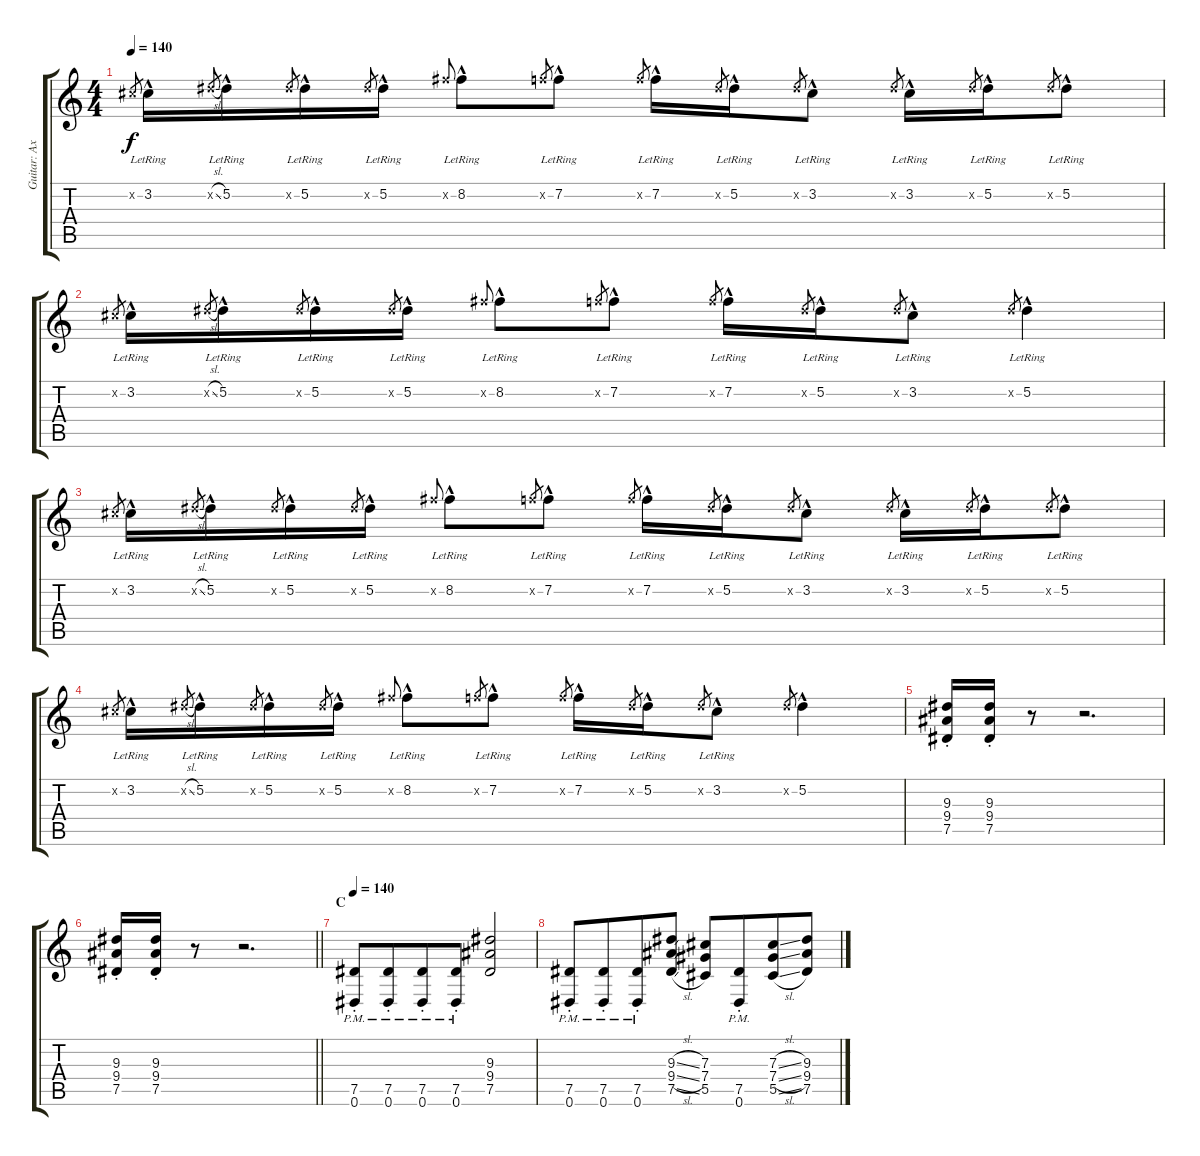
\track ("Guitar: Axel" "Guitar: Ax") {instrument distortionguitar}
\staff {score tabs}
\tuning (Eb4 Bb3 Gb3 Db3 Ab2 Eb2) {hide}
\ts (4 4)
\tempo 140
\clef g2
\ks c
3.2{x}.8{gr dy f} 3.2{hac lr}.16 5.2{sl x}.8{gr} 5.2{hac lr}.16 5.2{x}.8{gr beam merge} 5.2{hac lr}.16 5.2{x}.8{gr} 5.2{hac lr}.16 8.2{x}.8{gr onbeat} 8.2{hac lr}.8 7.2{x}.8{gr} 7.2{hac lr}.8 7.2{x}.8{gr} 7.2{hac lr}.16 5.2{x}.8{gr} 5.2{hac lr}.16 5.2{x}.8{gr} 3.2{hac lr}.8 5.2{x}.8{gr} 3.2{hac lr}.16 5.2{x}.8{gr} 5.2{hac lr}.16 5.2{x}.8{gr} 5.2{hac lr}.8 |
3.2{x}.8{gr} 3.2{hac lr}.16 5.2{sl x}.8{gr} 5.2{hac lr}.16 5.2{x}.8{gr beam merge} 5.2{hac lr}.16 5.2{x}.8{gr} 5.2{hac lr}.16 8.2{x}.8{gr onbeat} 8.2{hac lr}.8 7.2{x}.8{gr} 7.2{hac lr}.8 7.2{x}.8{gr} 7.2{hac lr}.16 5.2{x}.8{gr} 5.2{hac lr}.16 5.2{x}.8{gr} 3.2{hac lr}.8 5.2{x}.8{gr} 5.2{hac lr}.4 |
3.2{x}.8{gr} 3.2{hac lr}.16 5.2{sl x}.8{gr} 5.2{hac lr}.16 5.2{x}.8{gr beam merge} 5.2{hac lr}.16 5.2{x}.8{gr} 5.2{hac lr}.16 8.2{x}.8{gr onbeat} 8.2{hac lr}.8 7.2{x}.8{gr} 7.2{hac lr}.8 7.2{x}.8{gr} 7.2{hac lr}.16 5.2{x}.8{gr} 5.2{hac lr}.16 5.2{x}.8{gr} 3.2{hac lr}.8 5.2{x}.8{gr} 3.2{hac lr}.16 5.2{x}.8{gr} 5.2{hac lr}.16 5.2{x}.8{gr} 5.2{hac lr}.8 |
3.2{x}.8{gr} 3.2{hac lr}.16 5.2{sl x}.8{gr} 5.2{hac lr}.16 5.2{x}.8{gr beam merge} 5.2{hac lr}.16 5.2{x}.8{gr} 5.2{hac lr}.16 8.2{x}.8{gr onbeat} 8.2{hac lr}.8 7.2{x}.8{gr} 7.2{hac lr}.8 7.2{x}.8{gr} 7.2{hac lr}.16 5.2{x}.8{gr} 5.2{hac lr}.16 5.2{x}.8{gr} 3.2{hac lr}.8 5.2{x}.8{gr} 5.2{hac}.4 |
(9.3{st} 9.4{st} 7.5{st}).16 (9.3{st} 9.4{st} 7.5{st}).16 r.8 r.2{d} |
\barLineRight lightlight
(9.3{st} 9.4{st} 7.5{st}).16 (9.3{st} 9.4{st} 7.5{st}).16 r.8 r.2{d} |
\section ("" "C")
\tempo 140
(7.5{pm st} 0.6{pm}).8 (7.5{pm st} 0.6{pm}).8{beam merge} (7.5{pm st} 0.6{pm}).8 (7.5{pm st} 0.6{pm}).8 (9.3 9.4 7.5).2 |
(7.5{pm st} 0.6{pm}).8 (7.5{pm st} 0.6{pm}).8{beam merge} (7.5{pm st} 0.6{pm}).8 (9.3{sl} 9.4{sl} 7.5{sl}).8 (7.3 7.4 5.5).8{beam merge} (7.5{pm st} 0.6{pm}).8{beam merge} (7.3{sl} 7.4{sl} 5.5{sl}).8 (9.3 9.4 7.5).8
